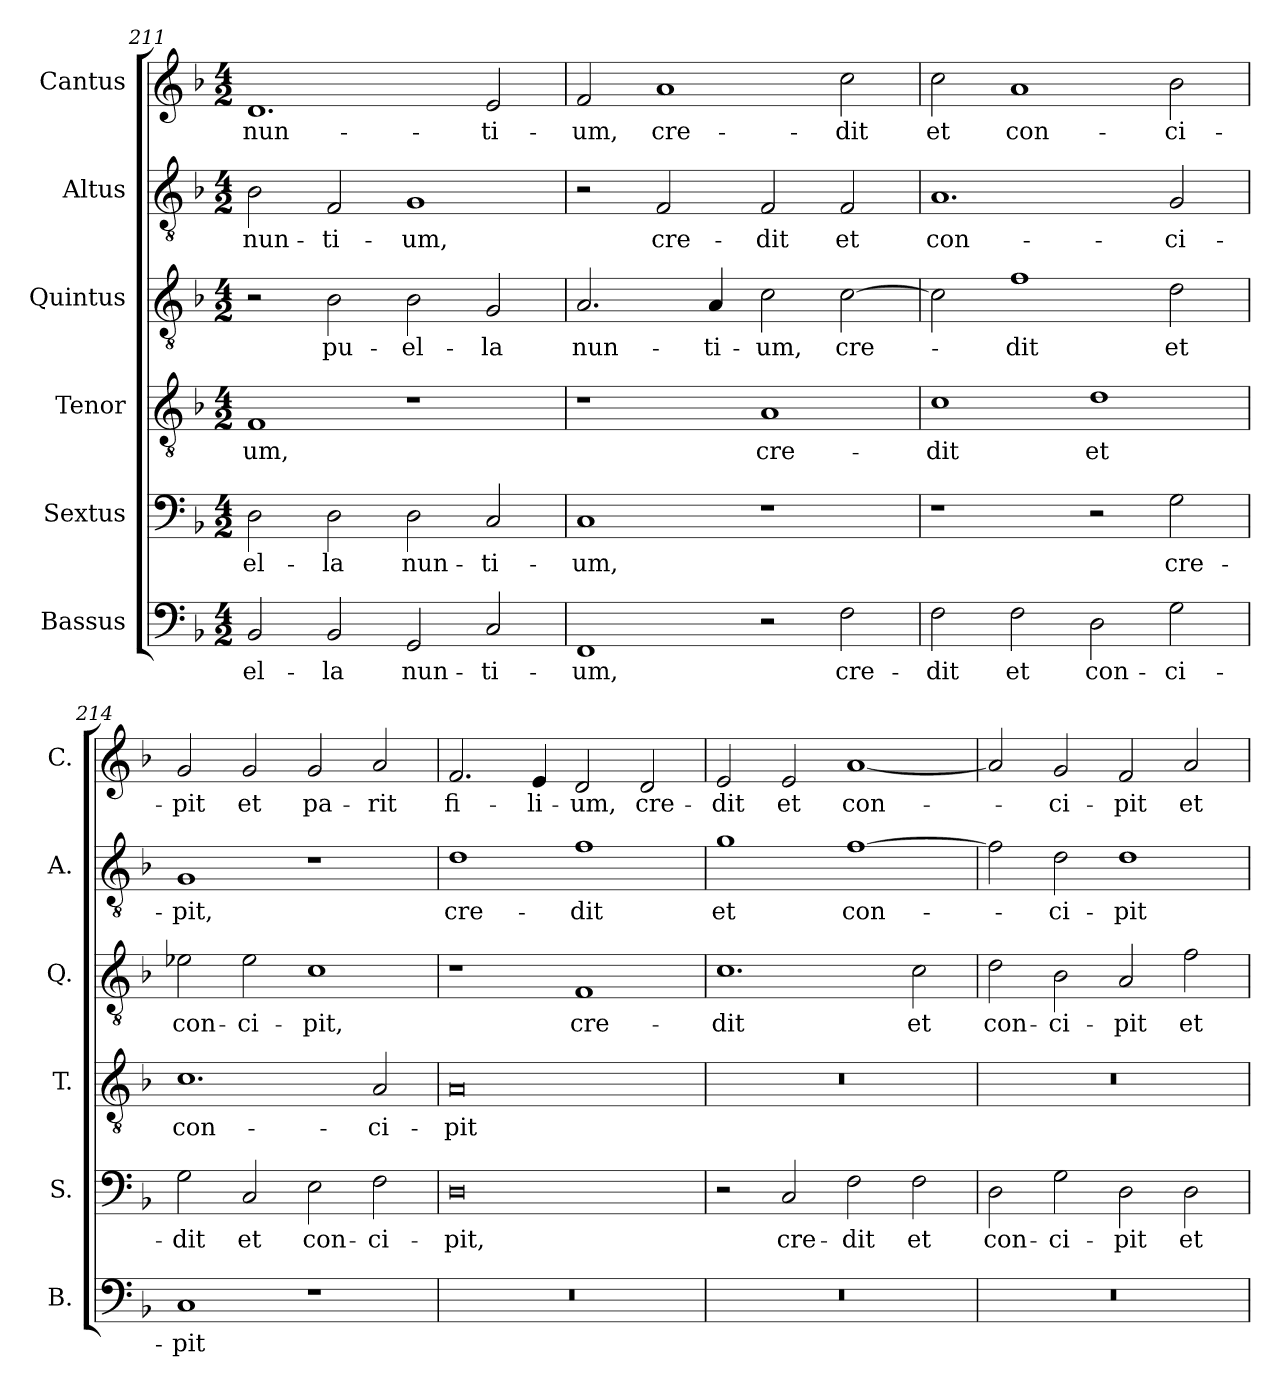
**kern	**text	**kern	**text	**kern	**text	**kern	**text	**kern	**text	**kern	**text
*part6	*part6	*part5	*part5	*part4	*part4	*part3	*part3	*part2	*part2	*part1	*part1
*staff6	*staff6	*staff5	*staff5	*staff4	*staff4	*staff3	*staff3	*staff2	*staff2	*staff1	*staff1
*I"Bassus	*	*I"Sextus	*	*I"Tenor	*	*I"Quintus	*	*I"Altus	*	*I"Cantus	*
*I'B.	*	*I'S.	*	*I'T.	*	*I'Q.	*	*I'A.	*	*I'C.	*
!!LO:LB:g=z
*clefF4	*	*clefF4	*	*clefGv2	*	*clefGv2	*	*clefGv2	*	*clefG2	*
*k[b-]	*	*k[b-]	*	*k[b-]	*	*k[b-]	*	*k[b-]	*	*k[b-]	*
*F:	*	*F:	*	*F:	*	*F:	*	*F:	*	*F:	*
*M4/2	*	*M4/2	*	*M4/2	*	*M4/2	*	*M4/2	*	*M4/2	*
=211	=211	=211	=211	=211	=211	=211	=211	=211	=211	=211	=211
2BB-/	-el-	2D\	-el-	1F	-um,	2r	.	2B-\	nun-	1.d	nun-
2BB-/	-la	2D\	-la	.	.	2B-\	pu-	2F/	-ti-	.	.
2GG/	nun-	2D\	nun-	1r	.	2B-\	-el-	1G	-um,	.	.
2C/	-ti-	2C/	-ti-	.	.	2G/	-la	.	.	2e/	-ti-
=212	=212	=212	=212	=212	=212	=212	=212	=212	=212	=212	=212
1FF	-um,	1C	-um,	1r	.	2.A/	nun-	2r	.	2f/	-um,
.	.	.	.	.	.	.	.	2F/	cre-	1a	cre-
.	.	.	.	.	.	4A/	-ti-	.	.	.	.
2r	.	1r	.	1A	cre-	2c\	-um,	2F/	-dit	.	.
2F\	cre-	.	.	.	.	[2c\	cre-	2F/	et	2cc\	-dit
=213	=213	=213	=213	=213	=213	=213	=213	=213	=213	=213	=213
2F\	-dit	1r	.	1c	-dit	2c\]	.	1.A	con-	2cc\	et
2F\	et	.	.	.	.	1f	-dit	.	.	1a	con-
2D\	con-	2r	.	1d	et	.	.	.	.	.	.
2G\	-ci-	2G\	cre-	.	.	2d\	et	2G/	-ci-	2b-\	-ci-
=214	=214	=214	=214	=214	=214	=214	=214	=214	=214	=214	=214
1C	-pit	2G\	-dit	1.c	con-	2e-X\	con-	1G	-pit,	2g/	-pit
.	.	2C/	et	.	.	2e-\	-ci-	.	.	2g/	et
1r	.	2E\	con-	.	.	1c	-pit,	1r	.	2g/	pa-
.	.	2F\	-ci-	2A/	-ci-	.	.	.	.	2a/	-rit
=215	=215	=215	=215	=215	=215	=215	=215	=215	=215	=215	=215
0r	.	0D	-pit,	0A	-pit	1r	.	1d	cre-	2.f/	fi-
.	.	.	.	.	.	.	.	.	.	4e/	-li-
.	.	.	.	.	.	1F	cre-	1f	-dit	2d/	-um,
.	.	.	.	.	.	.	.	.	.	2d/	cre-
=216	=216	=216	=216	=216	=216	=216	=216	=216	=216	=216	=216
0r	.	2r	.	0r	.	1.c	-dit	1g	et	2e/	-dit
.	.	2C/	cre-	.	.	.	.	.	.	2e/	et
.	.	2F\	-dit	.	.	.	.	[1f	con-	[1a	con-
.	.	2F\	et	.	.	2c\	et	.	.	.	.
=217	=217	=217	=217	=217	=217	=217	=217	=217	=217	=217	=217
0r	.	2D\	con-	0r	.	2d\	con-	2f\]	.	2a/]	.
.	.	2G\	-ci-	.	.	2B-\	-ci-	2d\	-ci-	2g/	-ci-
.	.	2D\	-pit	.	.	2A/	-pit	1d	-pit	2f/	-pit
.	.	2D\	et	.	.	2f\	et	.	.	2a/	et
=	=	=	=	=	=	=	=	=	=	=	=
*-	*-	*-	*-	*-	*-	*-	*-	*-	*-	*-	*-
